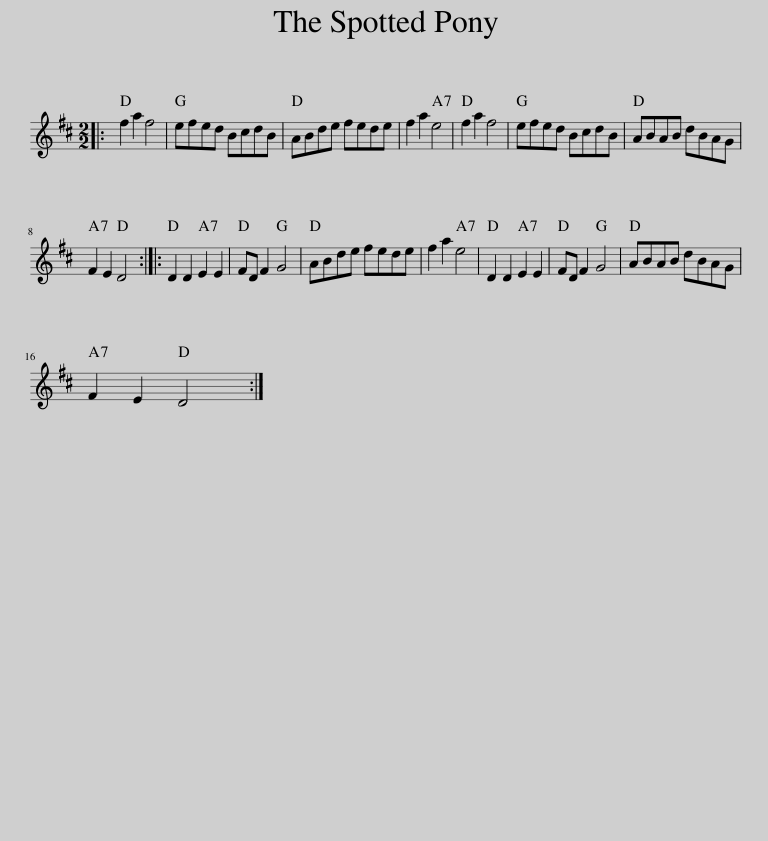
X:1
L:1/8
M:2/2
I:linebreak $
K:D
V:1 treble
V:1
|: f2 a2 f4 | efed BcdB | ABde fede | f2 a2 e4 | f2 a2 f4 | %5
 efed BcdB | ABAB dBAG |$ F2 E2 D4 :: D2 D2 E2 E2 | FD F2 G4 | %10
 ABde fede | f2 a2 e4 | D2 D2 E2 E2 | FD F2 G4 | ABAB dBAG |$ %15
 F2 E2 D4 :| %16
